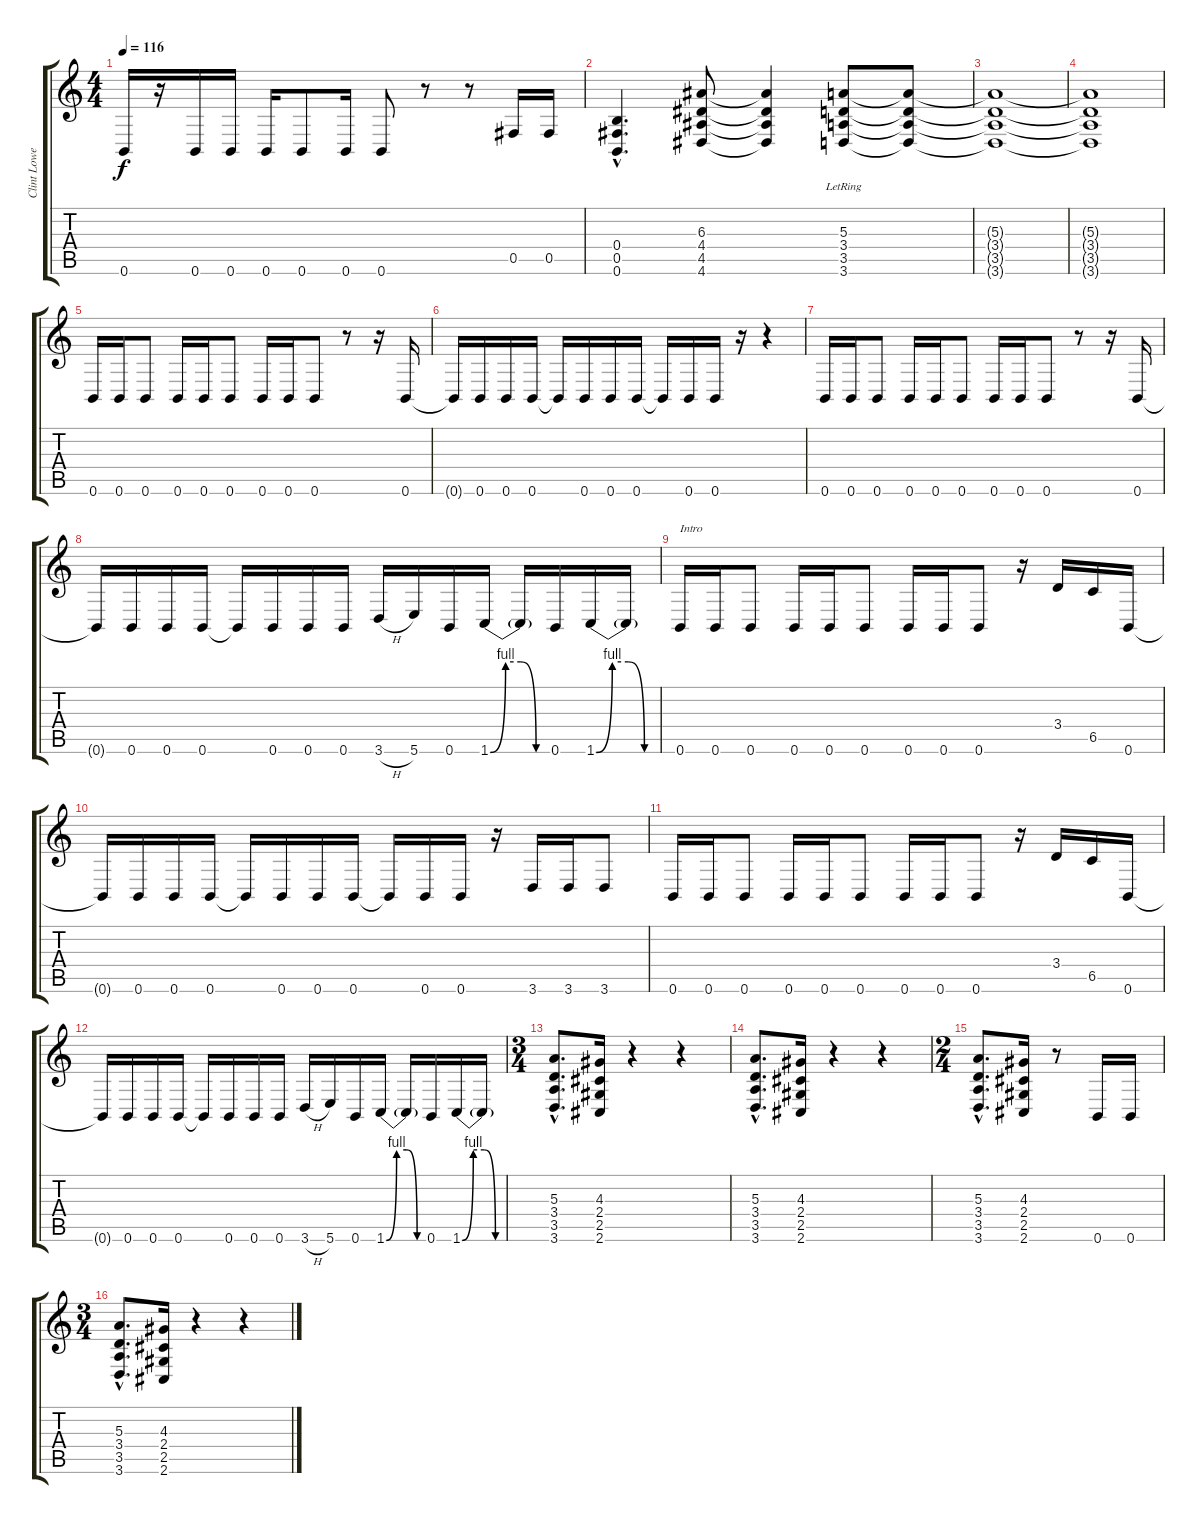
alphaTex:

\track ("Clint Lowery - Guitars" "Clint Lowe") {instrument distortionguitar}
\staff {score tabs}
\tuning (Db4 Ab3 E3 B2 Gb2 B1) {hide}
\ts (4 4)
\tempo 116
\clef g2
\ks c
0.6{t}.16{dy f} r.16 0.6.16 0.6.16 0.6.16 0.6.8 0.6.16 0.6.8 r.8 r.8 0.5.16 0.5.16 |
(0.4{hac} 0.5{hac} 0.6{hac}).4{d} (6.3 4.4 4.5 4.6).8 (6.3{t} 4.4{t} 4.5{t} 4.6{t}).4 (5.3 3.4 3.5 3.6{lr}).8 (5.3{t} 3.4{t} 3.5{t} 3.6{t}).8 |
(5.3{t} 3.4{t} 3.5{t} 3.6{t}).1 |
(5.3{t} 3.4{t} 3.5{t} 3.6{t}).1 |
0.6.16 0.6.16 0.6.8 0.6.16 0.6.16 0.6.8 0.6.16 0.6.16 0.6.8 r.8 r.16 0.6.16 |
0.6{t}.16 0.6.16 0.6.16 0.6.16 0.6{t}.16 0.6.16 0.6.16 0.6.16 0.6{t}.16 0.6.16 0.6.16 r.16 r.4 |
0.6.16 0.6.16 0.6.8 0.6.16 0.6.16 0.6.8 0.6.16 0.6.16 0.6.8 r.8 r.16 0.6.16 |
0.6{t}.16 0.6.16 0.6.16 0.6.16 0.6{t}.16 0.6.16 0.6.16 0.6.16 3.6{h}.16 5.6.16 0.6.16 1.6{be (custom 0 0 15 4 30 4 45 0 60 0)}.16 1.6{t}.16 0.6.16 1.6{be (custom 0 0 15 4 30 4 45 0 60 0)}.16 1.6{t}.16 |
0.6.16{txt "Intro"} 0.6.16 0.6.8 0.6.16 0.6.16 0.6.8 0.6.16 0.6.16 0.6.8 r.16 3.4.16 6.5.16 0.6.16 |
0.6{t}.16 0.6.16 0.6.16 0.6.16 0.6{t}.16 0.6.16 0.6.16 0.6.16 0.6{t}.16 0.6.16 0.6.16 r.16 3.6.16 3.6.16 3.6.8 |
0.6.16 0.6.16 0.6.8 0.6.16 0.6.16 0.6.8 0.6.16 0.6.16 0.6.8 r.16 3.4.16 6.5.16 0.6.16 |
0.6{t}.16 0.6.16 0.6.16 0.6.16 0.6{t}.16 0.6.16 0.6.16 0.6.16 3.6{h}.16 5.6.16 0.6.16 1.6{be (custom 0 0 15 4 30 4 45 0 60 0)}.16 1.6{t}.16 0.6.16 1.6{be (custom 0 0 15 4 30 4 45 0 60 0)}.16 1.6{t}.16 |
\ts (3 4)
(5.3{hac} 3.4{hac} 3.5{hac} 3.6{hac}).8{d} (4.3 2.4 2.5 2.6).16 r.4 r.4 |
(5.3{hac} 3.4{hac} 3.5{hac} 3.6{hac}).8{d} (4.3 2.4 2.5 2.6).16 r.4 r.4 |
\ts (2 4)
(5.3{hac} 3.4{hac} 3.5{hac} 3.6{hac}).8{d} (4.3 2.4 2.5 2.6).16 r.8 0.6.16 0.6.16 |
\ts (3 4)
(5.3{hac} 3.4{hac} 3.5{hac} 3.6{hac}).8{d} (4.3 2.4 2.5 2.6).16 r.4 r.4
